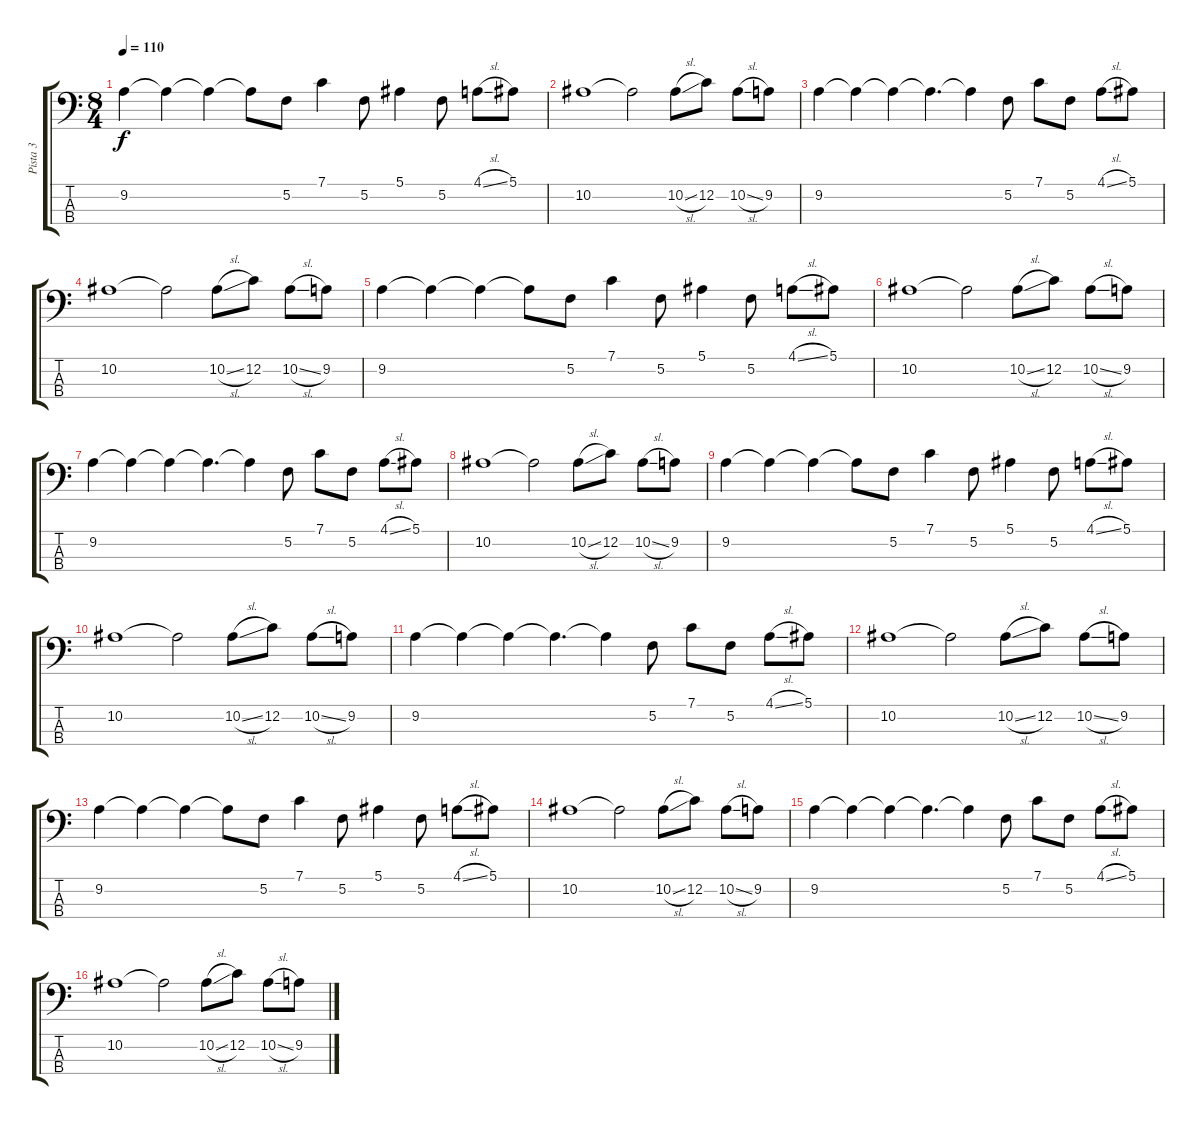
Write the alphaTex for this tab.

\track ("Pista 3" "Pista 3") {instrument electricbassfinger}
\staff {score tabs}
\tuning (F2 C2 G1 D1) {hide}
\ts (8 4)
\tempo 110
\clef f4
\ks c
9.2.4{dy f} 9.2{t}.4 9.2{t}.4 9.2{t}.8 5.2.8 7.1.4 5.2.8 5.1.4 5.2.8 4.1{sl}.8 5.1.8 |
10.2.1 10.2{t}.2 10.2{sl}.8 12.2.8 10.2{sl}.8 9.2.8 |
9.2.4 9.2{t}.4 9.2{t}.4 9.2{t}.4{d} 9.2{t}.4 5.2.8 7.1.8 5.2.8 4.1{sl}.8 5.1.8 |
10.2.1 10.2{t}.2 10.2{sl}.8 12.2.8 10.2{sl}.8 9.2.8 |
9.2.4 9.2{t}.4 9.2{t}.4 9.2{t}.8 5.2.8 7.1.4 5.2.8 5.1.4 5.2.8 4.1{sl}.8 5.1.8 |
10.2.1 10.2{t}.2 10.2{sl}.8 12.2.8 10.2{sl}.8 9.2.8 |
9.2.4 9.2{t}.4 9.2{t}.4 9.2{t}.4{d} 9.2{t}.4 5.2.8 7.1.8 5.2.8 4.1{sl}.8 5.1.8 |
10.2.1 10.2{t}.2 10.2{sl}.8 12.2.8 10.2{sl}.8 9.2.8 |
9.2.4 9.2{t}.4 9.2{t}.4 9.2{t}.8 5.2.8 7.1.4 5.2.8 5.1.4 5.2.8 4.1{sl}.8 5.1.8 |
10.2.1 10.2{t}.2 10.2{sl}.8 12.2.8 10.2{sl}.8 9.2.8 |
9.2.4 9.2{t}.4 9.2{t}.4 9.2{t}.4{d} 9.2{t}.4 5.2.8 7.1.8 5.2.8 4.1{sl}.8 5.1.8 |
10.2.1 10.2{t}.2 10.2{sl}.8 12.2.8 10.2{sl}.8 9.2.8 |
9.2.4 9.2{t}.4 9.2{t}.4 9.2{t}.8 5.2.8 7.1.4 5.2.8 5.1.4 5.2.8 4.1{sl}.8 5.1.8 |
10.2.1 10.2{t}.2 10.2{sl}.8 12.2.8 10.2{sl}.8 9.2.8 |
9.2.4 9.2{t}.4 9.2{t}.4 9.2{t}.4{d} 9.2{t}.4 5.2.8 7.1.8 5.2.8 4.1{sl}.8 5.1.8 |
10.2.1 10.2{t}.2 10.2{sl}.8 12.2.8 10.2{sl}.8 9.2.8
